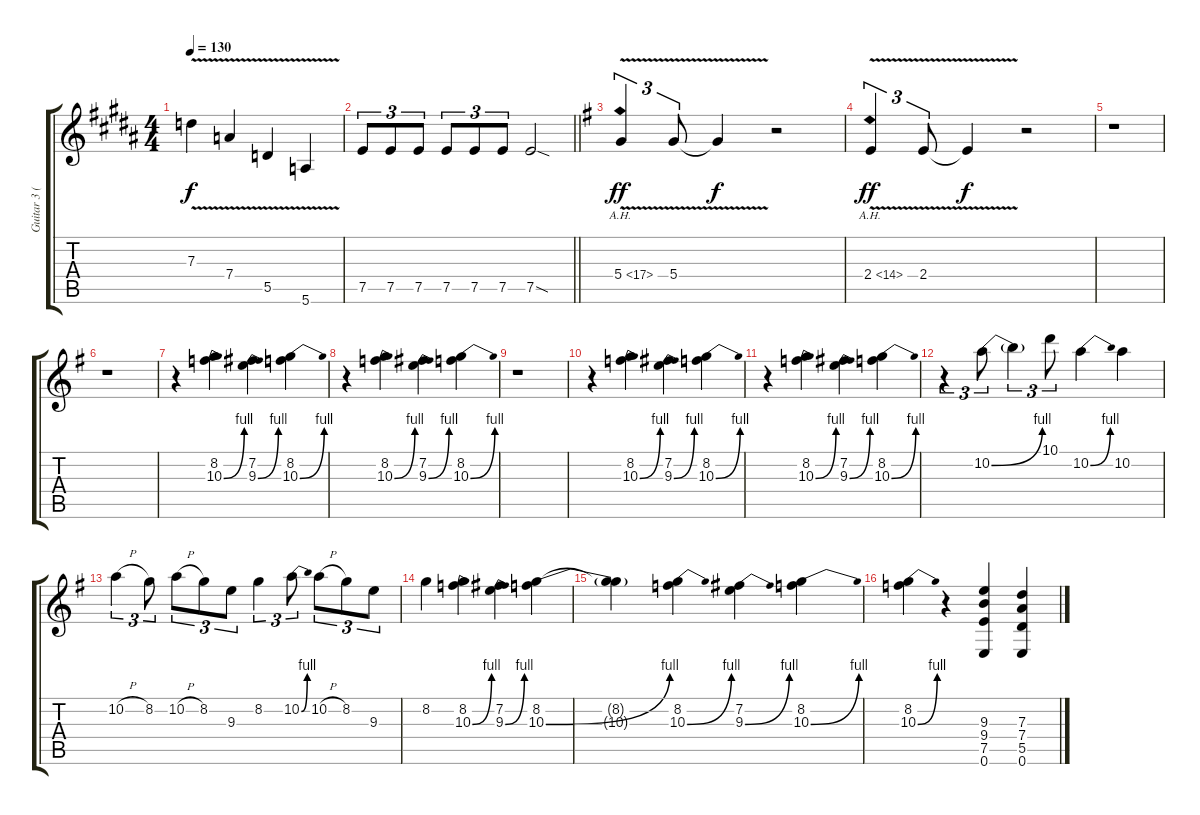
\track ("Guitar 3 (Overdubs)" "Guitar 3 (") {instrument distortionguitar}
\staff {score tabs}
\tuning (E4 B3 G3 D3 A2 E2) {hide}
\ts (4 4)
\tempo 130
\clef g2
\ks b
7.3{v}.4{dy f} 7.4{v}.4 5.5{v}.4 5.6{v}.4 |
\barLineRight lightlight
7.5.8{tu (3 2)} 7.5.8{tu (3 2)} 7.5.8{tu (3 2)} 7.5.8{tu (3 2)} 7.5.8{tu (3 2)} 7.5.8{tu (3 2)} 7.5{sod}.2 |
\ks g
5.4{ah 12 v}.4{tu (3 2) dy ff volume 12 balance 8 instrument distortionguitar} 5.4{v}.8{tu (3 2)} 5.4{t}.4{dy f} r.2 |
2.4{ah 12 v}.4{tu (3 2) dy ff} 2.4{v}.8{tu (3 2)} 2.4{t}.4{dy f} r.2 |
r.1 |
r.1 |
r.4 (8.2 10.3{be (bend 0 0 60 4)}).4 (7.2 9.3{be (bend 0 0 60 4)}).4 (8.2 10.3{be (bend 0 0 60 4)}).4 |
r.4 (8.2 10.3{be (bend 0 0 60 4)}).4 (7.2 9.3{be (bend 0 0 60 4)}).4 (8.2 10.3{be (bend 0 0 60 4)}).4 |
r.1 |
r.4 (8.2 10.3{be (bend 0 0 60 4)}).4 (7.2 9.3{be (bend 0 0 60 4)}).4 (8.2 10.3{be (bend 0 0 60 4)}).4 |
r.4 (8.2 10.3{be (bend 0 0 60 4)}).4 (7.2 9.3{be (bend 0 0 60 4)}).4 (8.2 10.3{be (bend 0 0 60 4)}).4 |
r.4{tu (3 2)} 10.2{be (bend 0 0 60 4)}.8{tu (3 2)} 10.2{t}.4{tu (3 2)} 10.1.8{tu (3 2)} 10.2{be (bend 0 0 60 4)}.4 10.2.4 |
10.2{h}.4{tu (3 2)} 8.2.8{tu (3 2)} 10.2{h}.8{tu (3 2)} 8.2.8{tu (3 2)} 9.3.8{tu (3 2)} 8.2.4{tu (3 2)} 10.2{be (bend 0 0 60 4)}.8{tu (3 2)} 10.2{h}.8{tu (3 2)} 8.2.8{tu (3 2)} 9.3.8{tu (3 2)} |
8.2.4 (8.2 10.3{be (bend 0 0 60 4)}).4 (7.2 9.3{be (bend 0 0 60 4)}).4 (8.2 10.3{be (bend 0 0 60 4)}).4 |
(8.2{t} 10.3{t}).4 (8.2 10.3{be (bend 0 0 60 4)}).4 (7.2 9.3{be (bend 0 0 60 4)}).4 (8.2 10.3{be (bend 0 0 60 4)}).4 |
(8.2 10.3{be (bend 0 0 60 4)}).4 r.4 (9.3 9.4 7.5 0.6).4 (7.3 7.4 5.5 0.6).4
